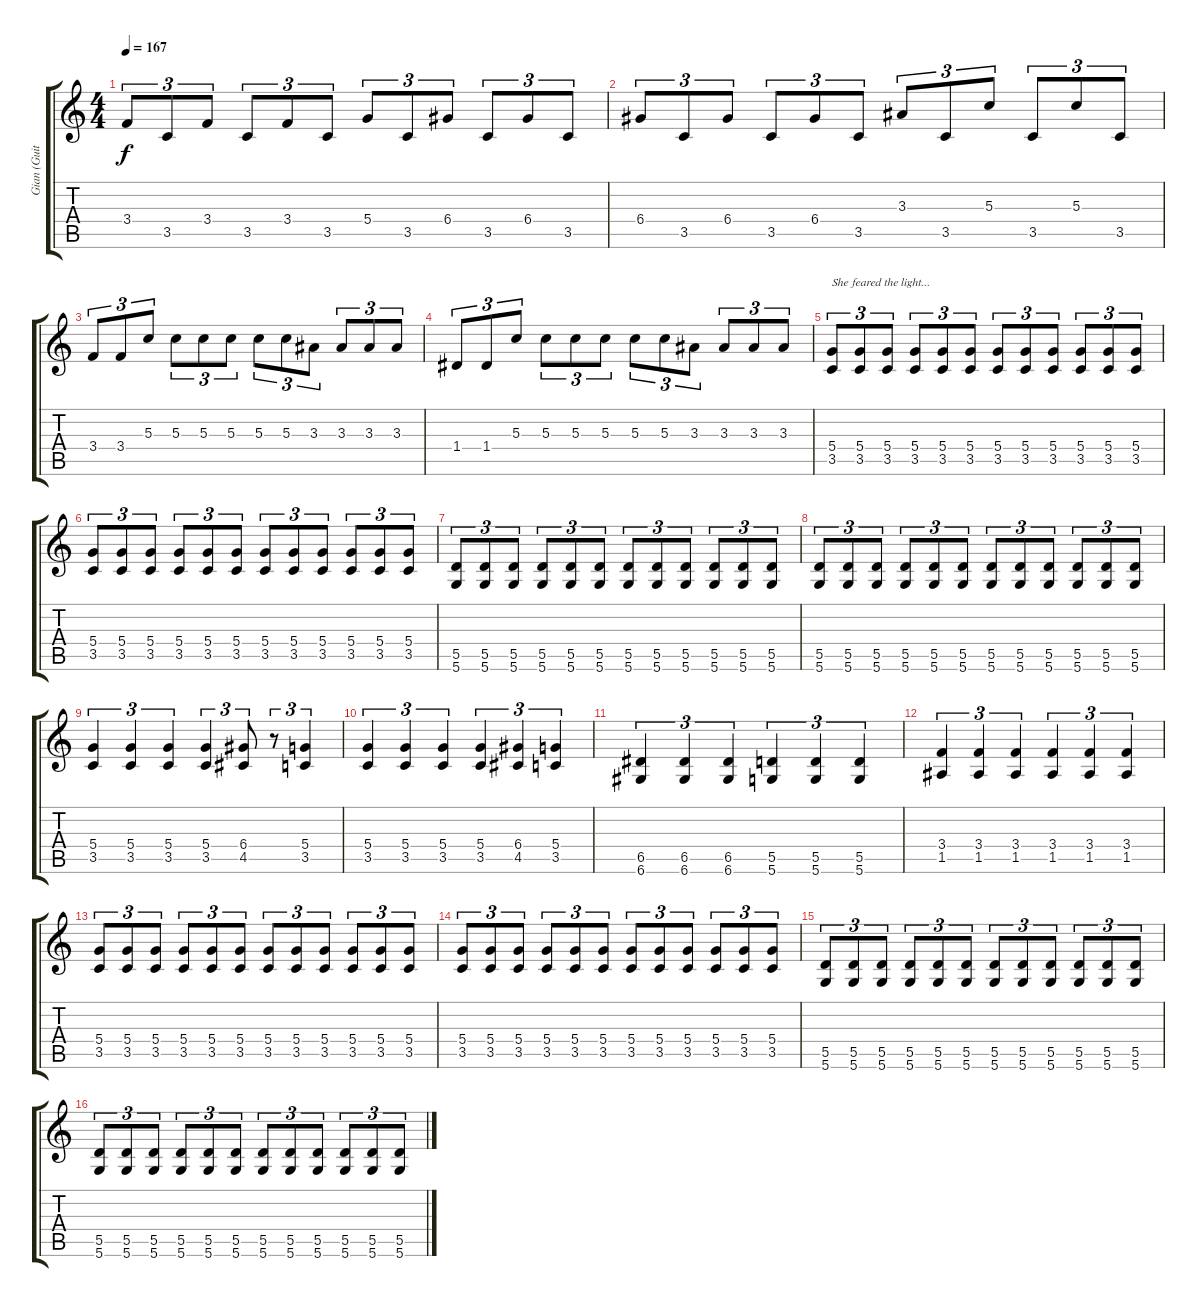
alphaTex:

\track ("Gian (Guitar)" "Gian (Guit") {instrument overdrivenguitar}
\staff {score tabs}
\tuning (E4 B3 G3 D3 A2 D2) {hide}
\ts (4 4)
\tempo 167
\clef g2
\ks c
3.4.8{tu (3 2) dy f} 3.5.8{tu (3 2)} 3.4.8{tu (3 2)} 3.5.8{tu (3 2)} 3.4.8{tu (3 2)} 3.5.8{tu (3 2)} 5.4.8{tu (3 2)} 3.5.8{tu (3 2)} 6.4.8{tu (3 2)} 3.5.8{tu (3 2)} 6.4.8{tu (3 2)} 3.5.8{tu (3 2)} |
6.4.8{tu (3 2)} 3.5.8{tu (3 2)} 6.4.8{tu (3 2)} 3.5.8{tu (3 2)} 6.4.8{tu (3 2)} 3.5.8{tu (3 2)} 3.3.8{tu (3 2)} 3.5.8{tu (3 2)} 5.3.8{tu (3 2)} 3.5.8{tu (3 2)} 5.3.8{tu (3 2)} 3.5.8{tu (3 2)} |
3.4.8{tu (3 2)} 3.4.8{tu (3 2)} 5.3.8{tu (3 2)} 5.3.8{tu (3 2)} 5.3.8{tu (3 2)} 5.3.8{tu (3 2)} 5.3.8{tu (3 2)} 5.3.8{tu (3 2)} 3.3.8{tu (3 2)} 3.3.8{tu (3 2)} 3.3.8{tu (3 2)} 3.3.8{tu (3 2)} |
1.4.8{tu (3 2)} 1.4.8{tu (3 2)} 5.3.8{tu (3 2)} 5.3.8{tu (3 2)} 5.3.8{tu (3 2)} 5.3.8{tu (3 2)} 5.3.8{tu (3 2)} 5.3.8{tu (3 2)} 3.3.8{tu (3 2)} 3.3.8{tu (3 2)} 3.3.8{tu (3 2)} 3.3.8{tu (3 2)} |
(5.4 3.5).8{tu (3 2) txt "She feared the light..."} (5.4 3.5).8{tu (3 2)} (5.4 3.5).8{tu (3 2)} (5.4 3.5).8{tu (3 2)} (5.4 3.5).8{tu (3 2)} (5.4 3.5).8{tu (3 2)} (5.4 3.5).8{tu (3 2)} (5.4 3.5).8{tu (3 2)} (5.4 3.5).8{tu (3 2)} (5.4 3.5).8{tu (3 2)} (5.4 3.5).8{tu (3 2)} (5.4 3.5).8{tu (3 2)} |
(5.4 3.5).8{tu (3 2)} (5.4 3.5).8{tu (3 2)} (5.4 3.5).8{tu (3 2)} (5.4 3.5).8{tu (3 2)} (5.4 3.5).8{tu (3 2)} (5.4 3.5).8{tu (3 2)} (5.4 3.5).8{tu (3 2)} (5.4 3.5).8{tu (3 2)} (5.4 3.5).8{tu (3 2)} (5.4 3.5).8{tu (3 2)} (5.4 3.5).8{tu (3 2)} (5.4 3.5).8{tu (3 2)} |
(5.5 5.6).8{tu (3 2)} (5.5 5.6).8{tu (3 2)} (5.5 5.6).8{tu (3 2)} (5.5 5.6).8{tu (3 2)} (5.5 5.6).8{tu (3 2)} (5.5 5.6).8{tu (3 2)} (5.5 5.6).8{tu (3 2)} (5.5 5.6).8{tu (3 2)} (5.5 5.6).8{tu (3 2)} (5.5 5.6).8{tu (3 2)} (5.5 5.6).8{tu (3 2)} (5.5 5.6).8{tu (3 2)} |
(5.5 5.6).8{tu (3 2)} (5.5 5.6).8{tu (3 2)} (5.5 5.6).8{tu (3 2)} (5.5 5.6).8{tu (3 2)} (5.5 5.6).8{tu (3 2)} (5.5 5.6).8{tu (3 2)} (5.5 5.6).8{tu (3 2)} (5.5 5.6).8{tu (3 2)} (5.5 5.6).8{tu (3 2)} (5.5 5.6).8{tu (3 2)} (5.5 5.6).8{tu (3 2)} (5.5 5.6).8{tu (3 2)} |
(5.4 3.5).4{tu (3 2)} (5.4 3.5).4{tu (3 2)} (5.4 3.5).4{tu (3 2)} (5.4 3.5).4{tu (3 2)} (6.4 4.5).8{tu (3 2)} r.8{tu (3 2)} (5.4 3.5).4{tu (3 2)} |
(5.4 3.5).4{tu (3 2)} (5.4 3.5).4{tu (3 2)} (5.4 3.5).4{tu (3 2)} (5.4 3.5).4{tu (3 2)} (6.4 4.5).4{tu (3 2)} (5.4 3.5).4{tu (3 2)} |
(6.5 6.6).4{tu (3 2)} (6.5 6.6).4{tu (3 2)} (6.5 6.6).4{tu (3 2)} (5.5 5.6).4{tu (3 2)} (5.5 5.6).4{tu (3 2)} (5.5 5.6).4{tu (3 2)} |
(3.4 1.5).4{tu (3 2)} (3.4 1.5).4{tu (3 2)} (3.4 1.5).4{tu (3 2)} (3.4 1.5).4{tu (3 2)} (3.4 1.5).4{tu (3 2)} (3.4 1.5).4{tu (3 2)} |
(5.4 3.5).8{tu (3 2)} (5.4 3.5).8{tu (3 2)} (5.4 3.5).8{tu (3 2)} (5.4 3.5).8{tu (3 2)} (5.4 3.5).8{tu (3 2)} (5.4 3.5).8{tu (3 2)} (5.4 3.5).8{tu (3 2)} (5.4 3.5).8{tu (3 2)} (5.4 3.5).8{tu (3 2)} (5.4 3.5).8{tu (3 2)} (5.4 3.5).8{tu (3 2)} (5.4 3.5).8{tu (3 2)} |
(5.4 3.5).8{tu (3 2)} (5.4 3.5).8{tu (3 2)} (5.4 3.5).8{tu (3 2)} (5.4 3.5).8{tu (3 2)} (5.4 3.5).8{tu (3 2)} (5.4 3.5).8{tu (3 2)} (5.4 3.5).8{tu (3 2)} (5.4 3.5).8{tu (3 2)} (5.4 3.5).8{tu (3 2)} (5.4 3.5).8{tu (3 2)} (5.4 3.5).8{tu (3 2)} (5.4 3.5).8{tu (3 2)} |
(5.5 5.6).8{tu (3 2)} (5.5 5.6).8{tu (3 2)} (5.5 5.6).8{tu (3 2)} (5.5 5.6).8{tu (3 2)} (5.5 5.6).8{tu (3 2)} (5.5 5.6).8{tu (3 2)} (5.5 5.6).8{tu (3 2)} (5.5 5.6).8{tu (3 2)} (5.5 5.6).8{tu (3 2)} (5.5 5.6).8{tu (3 2)} (5.5 5.6).8{tu (3 2)} (5.5 5.6).8{tu (3 2)} |
(5.5 5.6).8{tu (3 2)} (5.5 5.6).8{tu (3 2)} (5.5 5.6).8{tu (3 2)} (5.5 5.6).8{tu (3 2)} (5.5 5.6).8{tu (3 2)} (5.5 5.6).8{tu (3 2)} (5.5 5.6).8{tu (3 2)} (5.5 5.6).8{tu (3 2)} (5.5 5.6).8{tu (3 2)} (5.5 5.6).8{tu (3 2)} (5.5 5.6).8{tu (3 2)} (5.5 5.6).8{tu (3 2)}
